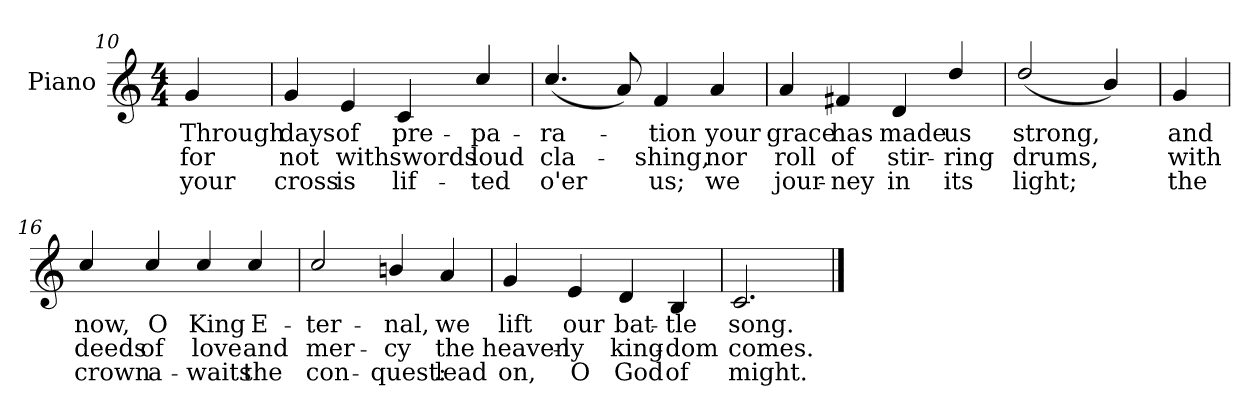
**kern	**text	**text	**text
*part1	*part1	*part1	*part1
*staff1	*staff1	*staff1	*staff1
*I"Piano	*	*	*
*I'Pno.	*	*	*
!!LO:LB:g=z
*clefG2	*	*	*
*k[]	*	*	*
*C:	*	*	*
*M4/4	*	*	*
=10	=10	=10	=10
!	!LO:LY:b:color=#000000	!LO:LY:b:color=#000000	!LO:LY:b:color=#000000
4gi/	Through	for	your
=11	=11	=11	=11
!	!LO:LY:b:color=#000000	!LO:LY:b:color=#000000	!LO:LY:b:color=#000000
4gi/	days	not	cross
!	!LO:LY:b:color=#000000	!LO:LY:b:color=#000000	!LO:LY:b:color=#000000
4ei/	of	with	is
!	!LO:LY:b:color=#000000	!LO:LY:b:color=#000000	!LO:LY:b:color=#000000
4ci/	pre-	swords	lif-
!	!LO:LY:b:color=#000000	!LO:LY:b:color=#000000	!LO:LY:b:color=#000000
4cci/	-pa-	loud	-ted
=12	=12	=12	=12
!	!LO:LY:b:color=#000000	!LO:LY:b:color=#000000	!LO:LY:b:color=#000000
(4.cci/	-ra-	cla-	o'er
8ai/)	.	.	.
!	!LO:LY:b:color=#000000	!LO:LY:b:color=#000000	!LO:LY:b:color=#000000
4fi/	-tion	-shing,	us;
!	!LO:LY:b:color=#000000	!LO:LY:b:color=#000000	!LO:LY:b:color=#000000
4ai/	your	nor	we
=13	=13	=13	=13
!	!LO:LY:b:color=#000000	!LO:LY:b:color=#000000	!LO:LY:b:color=#000000
4ai/	grace	roll	jour-
!	!LO:LY:b:color=#000000	!LO:LY:b:color=#000000	!LO:LY:b:color=#000000
4f#Xi/	has	of	-ney
!	!LO:LY:b:color=#000000	!LO:LY:b:color=#000000	!LO:LY:b:color=#000000
4di/	made	stir-	in
!	!LO:LY:b:color=#000000	!LO:LY:b:color=#000000	!LO:LY:b:color=#000000
4ddi/	us	-ring	its
=14	=14	=14	=14
!	!LO:LY:b:color=#000000	!LO:LY:b:color=#000000	!LO:LY:b:color=#000000
(2ddi/	strong,	drums,	light;
4bi/)	.	.	.
!!LO:LB:g=z
=15	=15	=15	=15
!	!LO:LY:b:color=#000000	!LO:LY:b:color=#000000	!LO:LY:b:color=#000000
4gi/	and	with	the
=16	=16	=16	=16
!	!LO:LY:b:color=#000000	!LO:LY:b:color=#000000	!LO:LY:b:color=#000000
4cci/	now,	deeds	crown
!	!LO:LY:b:color=#000000	!LO:LY:b:color=#000000	!LO:LY:b:color=#000000
4cci/	O	of	a-
!	!LO:LY:b:color=#000000	!LO:LY:b:color=#000000	!LO:LY:b:color=#000000
4cci/	King	love	-waits
!	!LO:LY:b:color=#000000	!LO:LY:b:color=#000000	!LO:LY:b:color=#000000
4cci/	E-	and	the
=17	=17	=17	=17
!	!LO:LY:b:color=#000000	!LO:LY:b:color=#000000	!LO:LY:b:color=#000000
2cci/	-ter-	mer-	con-
!	!LO:LY:b:color=#000000	!LO:LY:b:color=#000000	!LO:LY:b:color=#000000
4bni/	-nal,	-cy	-quest:
!	!LO:LY:b:color=#000000	!LO:LY:b:color=#000000	!LO:LY:b:color=#000000
4ai/	we	the	lead
=18	=18	=18	=18
!	!LO:LY:b:color=#000000	!LO:LY:b:color=#000000	!LO:LY:b:color=#000000
4gi/	lift	heaven-	on,
!	!LO:LY:b:color=#000000	!LO:LY:b:color=#000000	!LO:LY:b:color=#000000
4ei/	our	-ly	O
!	!LO:LY:b:color=#000000	!LO:LY:b:color=#000000	!LO:LY:b:color=#000000
4di/	bat-	king-	God
!	!LO:LY:b:color=#000000	!LO:LY:b:color=#000000	!LO:LY:b:color=#000000
4Bi/	-tle	-dom	of
=19	=19	=19	=19
!	!LO:LY:b:color=#000000	!LO:LY:b:color=#000000	!LO:LY:b:color=#000000
2.ci/	song.	comes.	might.
==	==	==	==
*-	*-	*-	*-
